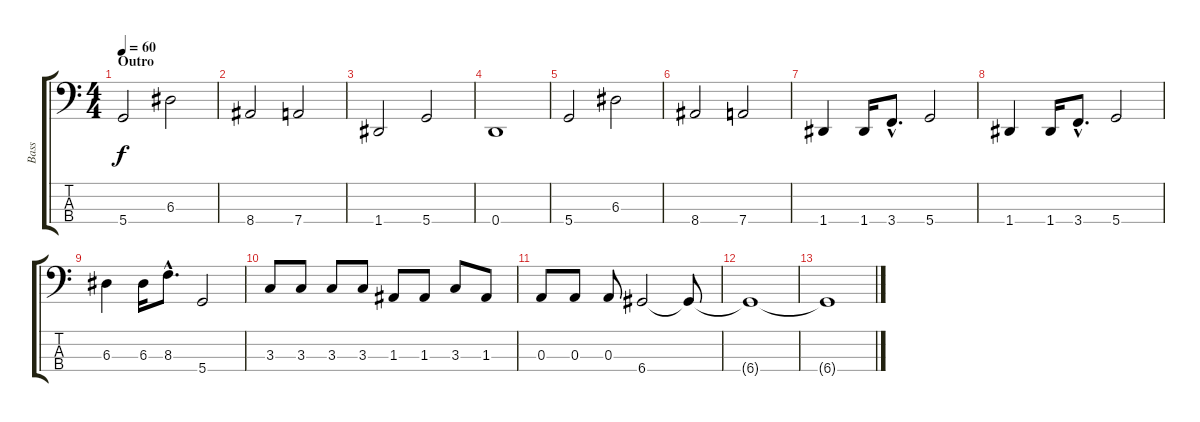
\track ("Bass" "Bass") {instrument electricbasspick}
\staff {score tabs}
\tuning (G2 D2 A1 D1) {hide}
\ts (4 4)
\section ("" "Outro")
\tempo 60
\clef f4
\ks c
5.4.2{dy f} 6.3.2 |
8.4.2 7.4.2 |
1.4.2 5.4.2 |
0.4.1 |
5.4.2 6.3.2 |
8.4.2 7.4.2 |
1.4.4 1.4.16 3.4{hac}.8{d} 5.4.2 |
1.4.4 1.4.16 3.4{hac}.8{d} 5.4.2 |
6.3.4 6.3.16 8.3{hac}.8{d} 5.4.2 |
3.3.8 3.3.8 3.3.8 3.3.8 1.3.8 1.3.8 3.3.8 1.3.8 |
0.3.8 0.3.8 0.3.8 6.4.2 6.4{t}.8 |
6.4{t}.1 |
6.4{t}.1
